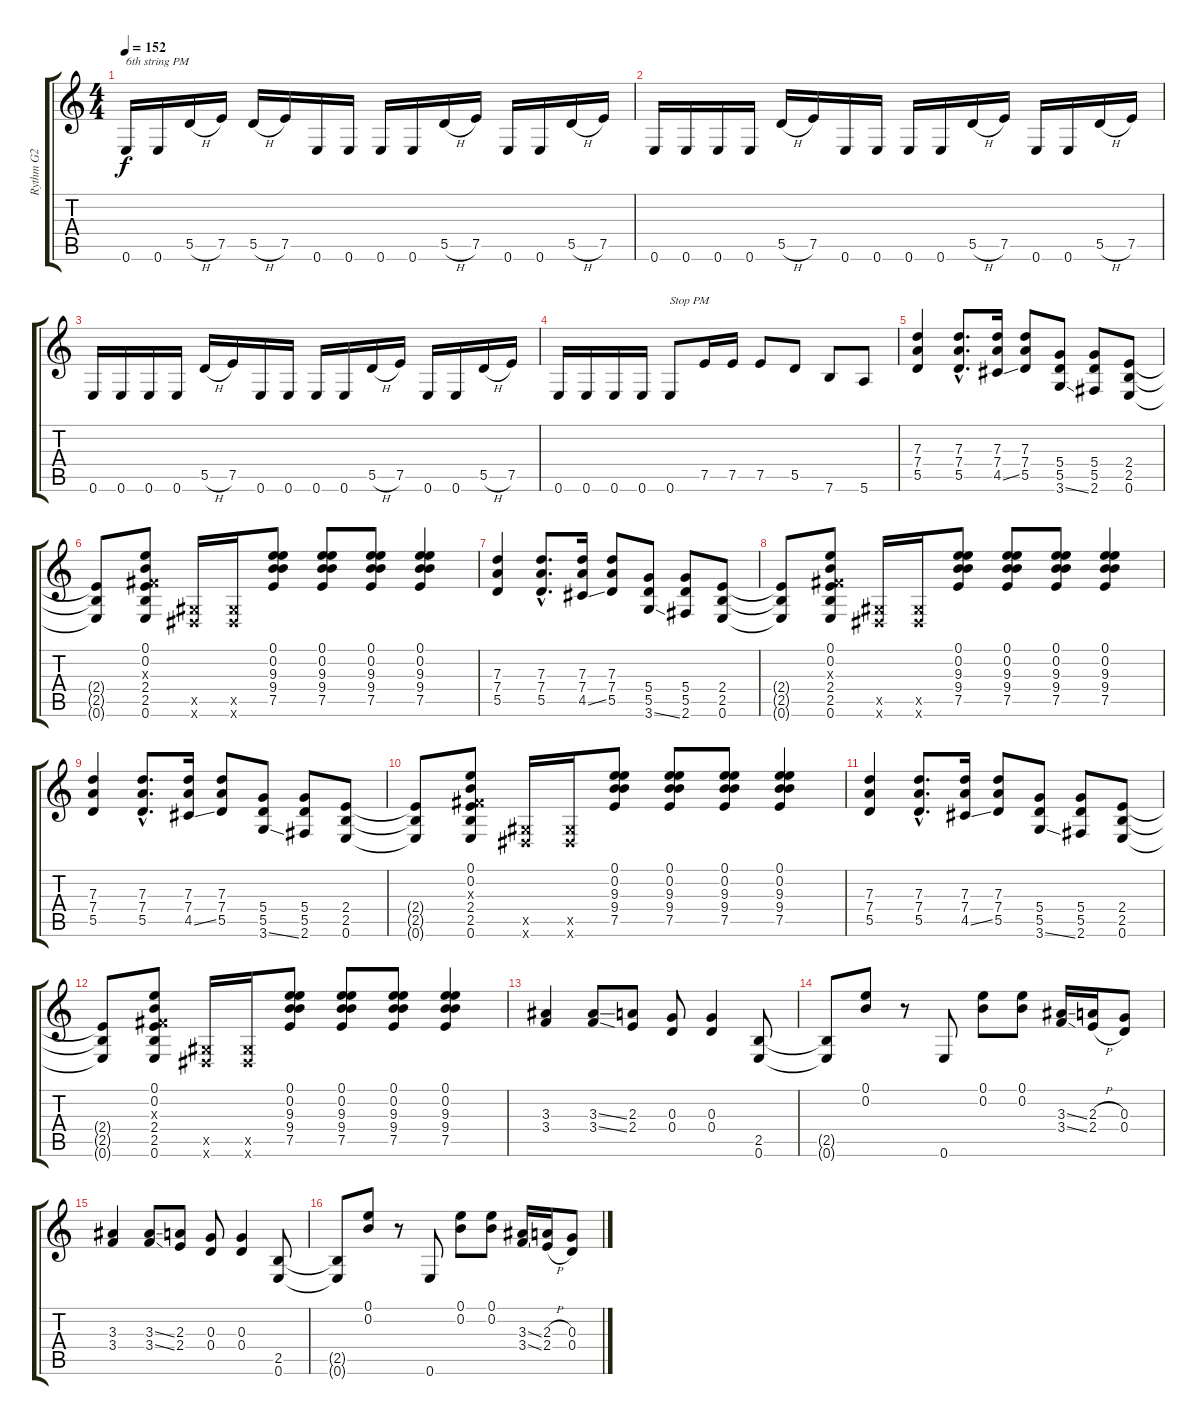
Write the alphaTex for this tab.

\track ("Rythm G2" "Rythm G2") {instrument overdrivenguitar}
\staff {score tabs}
\tuning (E4 B3 G3 D3 A2 E2) {hide}
\ts (4 4)
\tempo 152
\clef g2
\ks c
0.6.16{txt "6th string PM" dy f} 0.6.16 5.5{h}.16 7.5.16 5.5{h}.16 7.5.16 0.6.16 0.6.16 0.6.16 0.6.16 5.5{h}.16 7.5.16 0.6.16 0.6.16 5.5{h}.16 7.5.16 |
0.6.16 0.6.16 0.6.16 0.6.16 5.5{h}.16 7.5.16 0.6.16 0.6.16 0.6.16 0.6.16 5.5{h}.16 7.5.16 0.6.16 0.6.16 5.5{h}.16 7.5.16 |
0.6.16 0.6.16 0.6.16 0.6.16 5.5{h}.16 7.5.16 0.6.16 0.6.16 0.6.16 0.6.16 5.5{h}.16 7.5.16 0.6.16 0.6.16 5.5{h}.16 7.5.16 |
0.6.16 0.6.16 0.6.16 0.6.16 0.6.8{txt "Stop PM"} 7.5.16 7.5.16 7.5.8 5.5.8 7.6.8 5.6.8 |
(7.3 7.4 5.5).4 (7.3{hac} 7.4{hac} 5.5{hac}).8{d} (7.3 7.4 4.5{ss}).16 (7.3 7.4 5.5).8 (5.4 5.5 3.6{ss}).8 (5.4 5.5 2.6).8 (2.4 2.5 0.6).8 |
(2.4{t} 2.5{t} 0.6{t}).8 (0.1 0.2 -1.3{x} 2.4 2.5 0.6).8 (-1.5{x} -1.6{x}).16 (-1.5{x} -1.6{x}).16 (0.1 0.2 9.3 9.4 7.5).8 (0.1 0.2 9.3 9.4 7.5).8 (0.1 0.2 9.3 9.4 7.5).8 (0.1 0.2 9.3 9.4 7.5).4 |
(7.3 7.4 5.5).4 (7.3{hac} 7.4{hac} 5.5{hac}).8{d} (7.3 7.4 4.5{ss}).16 (7.3 7.4 5.5).8 (5.4 5.5 3.6{ss}).8 (5.4 5.5 2.6).8 (2.4 2.5 0.6).8 |
(2.4{t} 2.5{t} 0.6{t}).8 (0.1 0.2 -1.3{x} 2.4 2.5 0.6).8 (-1.5{x} -1.6{x}).16 (-1.5{x} -1.6{x}).16 (0.1 0.2 9.3 9.4 7.5).8 (0.1 0.2 9.3 9.4 7.5).8 (0.1 0.2 9.3 9.4 7.5).8 (0.1 0.2 9.3 9.4 7.5).4 |
(7.3 7.4 5.5).4 (7.3{hac} 7.4{hac} 5.5{hac}).8{d} (7.3 7.4 4.5{ss}).16 (7.3 7.4 5.5).8 (5.4 5.5 3.6{ss}).8 (5.4 5.5 2.6).8 (2.4 2.5 0.6).8 |
(2.4{t} 2.5{t} 0.6{t}).8 (0.1 0.2 -1.3{x} 2.4 2.5 0.6).8 (-1.5{x} -1.6{x}).16 (-1.5{x} -1.6{x}).16 (0.1 0.2 9.3 9.4 7.5).8 (0.1 0.2 9.3 9.4 7.5).8 (0.1 0.2 9.3 9.4 7.5).8 (0.1 0.2 9.3 9.4 7.5).4 |
(7.3 7.4 5.5).4 (7.3{hac} 7.4{hac} 5.5{hac}).8{d} (7.3 7.4 4.5{ss}).16 (7.3 7.4 5.5).8 (5.4 5.5 3.6{ss}).8 (5.4 5.5 2.6).8 (2.4 2.5 0.6).8 |
(2.4{t} 2.5{t} 0.6{t}).8 (0.1 0.2 -1.3{x} 2.4 2.5 0.6).8 (-1.5{x} -1.6{x}).16 (-1.5{x} -1.6{x}).16 (0.1 0.2 9.3 9.4 7.5).8 (0.1 0.2 9.3 9.4 7.5).8 (0.1 0.2 9.3 9.4 7.5).8 (0.1 0.2 9.3 9.4 7.5).4 |
(3.3 3.4).4 (3.3{ss} 3.4{ss}).8 (2.3 2.4).8 (0.3 0.4).8 (0.3 0.4).4 (2.5 0.6).8 |
(2.5{t} 0.6{t}).8 (0.1 0.2).8 r.8 0.6.8 (0.1 0.2).8 (0.1 0.2).8 (3.3{ss} 3.4{ss}).16 (2.3{h} 2.4{h}).16 (0.3 0.4).8 |
(3.3 3.4).4 (3.3{ss} 3.4{ss}).8 (2.3 2.4).8 (0.3 0.4).8 (0.3 0.4).4 (2.5 0.6).8 |
(2.5{t} 0.6{t}).8 (0.1 0.2).8 r.8 0.6.8 (0.1 0.2).8 (0.1 0.2).8 (3.3{ss} 3.4{ss}).16 (2.3{h} 2.4{h}).16 (0.3 0.4).8
